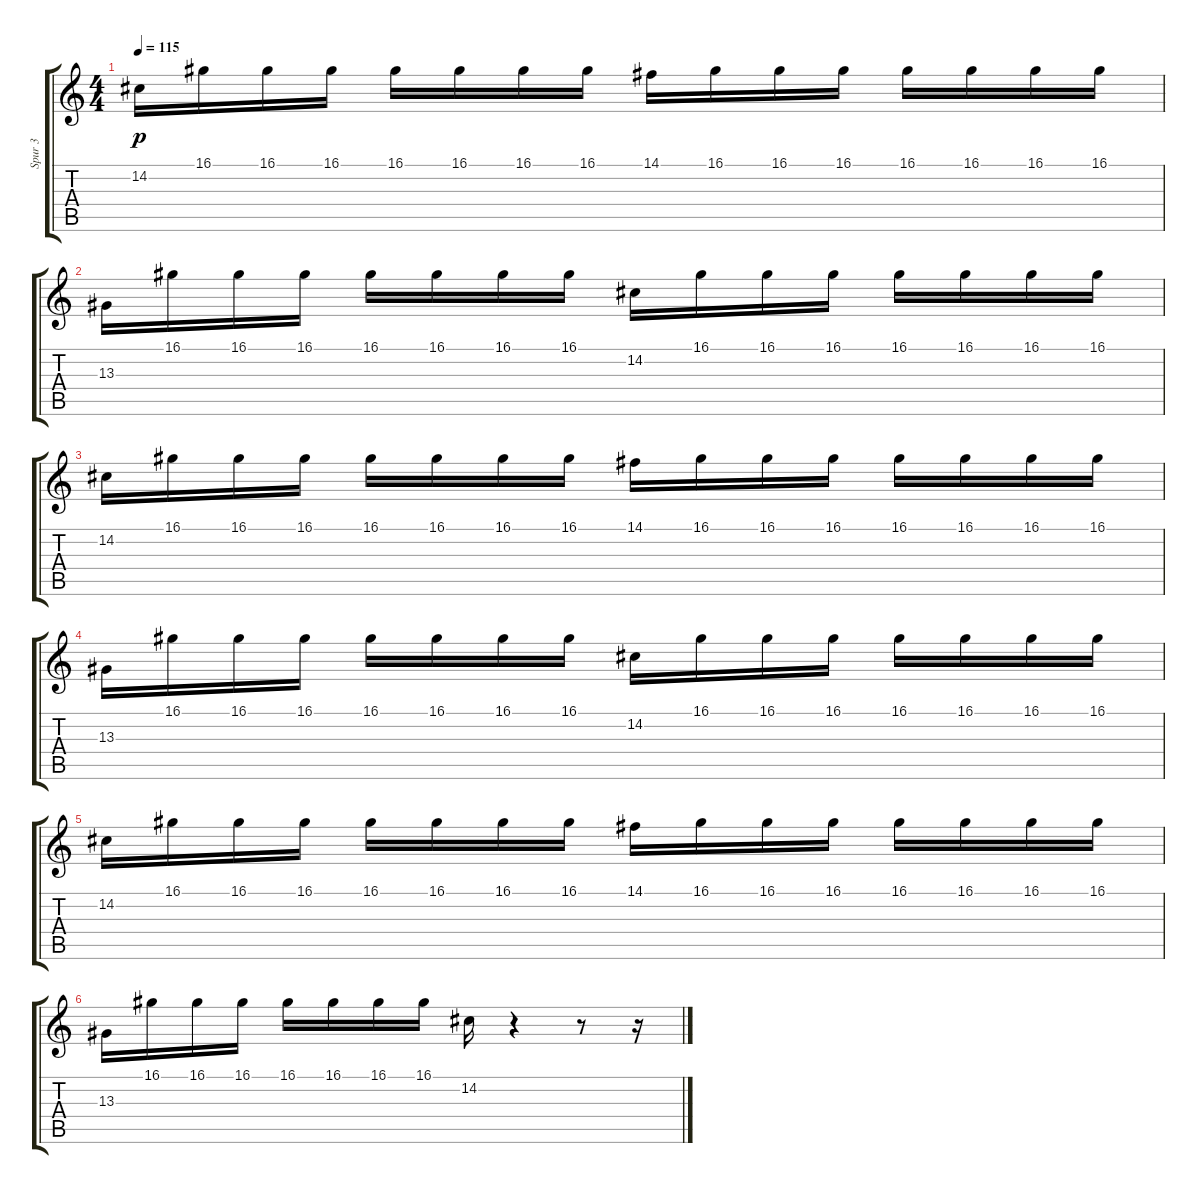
\track ("Spur 3" "Spur 3") {instrument acousticgrandpiano}
\staff {score tabs}
\tuning (E4 B3 G3 D3 A2 E2) {hide}
\ts (4 4)
\tempo 115
\clef g2
\ks c
14.2.16{dy p} 16.1.16 16.1.16 16.1.16 16.1.16 16.1.16 16.1.16 16.1.16 14.1.16 16.1.16 16.1.16 16.1.16 16.1.16 16.1.16 16.1.16 16.1.16 |
13.3.16 16.1.16 16.1.16 16.1.16 16.1.16 16.1.16 16.1.16 16.1.16 14.2.16 16.1.16 16.1.16 16.1.16 16.1.16 16.1.16 16.1.16 16.1.16 |
14.2.16 16.1.16 16.1.16 16.1.16 16.1.16 16.1.16 16.1.16 16.1.16 14.1.16 16.1.16 16.1.16 16.1.16 16.1.16 16.1.16 16.1.16 16.1.16 |
13.3.16 16.1.16 16.1.16 16.1.16 16.1.16 16.1.16 16.1.16 16.1.16 14.2.16 16.1.16 16.1.16 16.1.16 16.1.16 16.1.16 16.1.16 16.1.16 |
14.2.16 16.1.16 16.1.16 16.1.16 16.1.16 16.1.16 16.1.16 16.1.16 14.1.16 16.1.16 16.1.16 16.1.16 16.1.16 16.1.16 16.1.16 16.1.16 |
13.3.16 16.1.16 16.1.16 16.1.16 16.1.16 16.1.16 16.1.16 16.1.16 14.2.16 r.4 r.8 r.16
